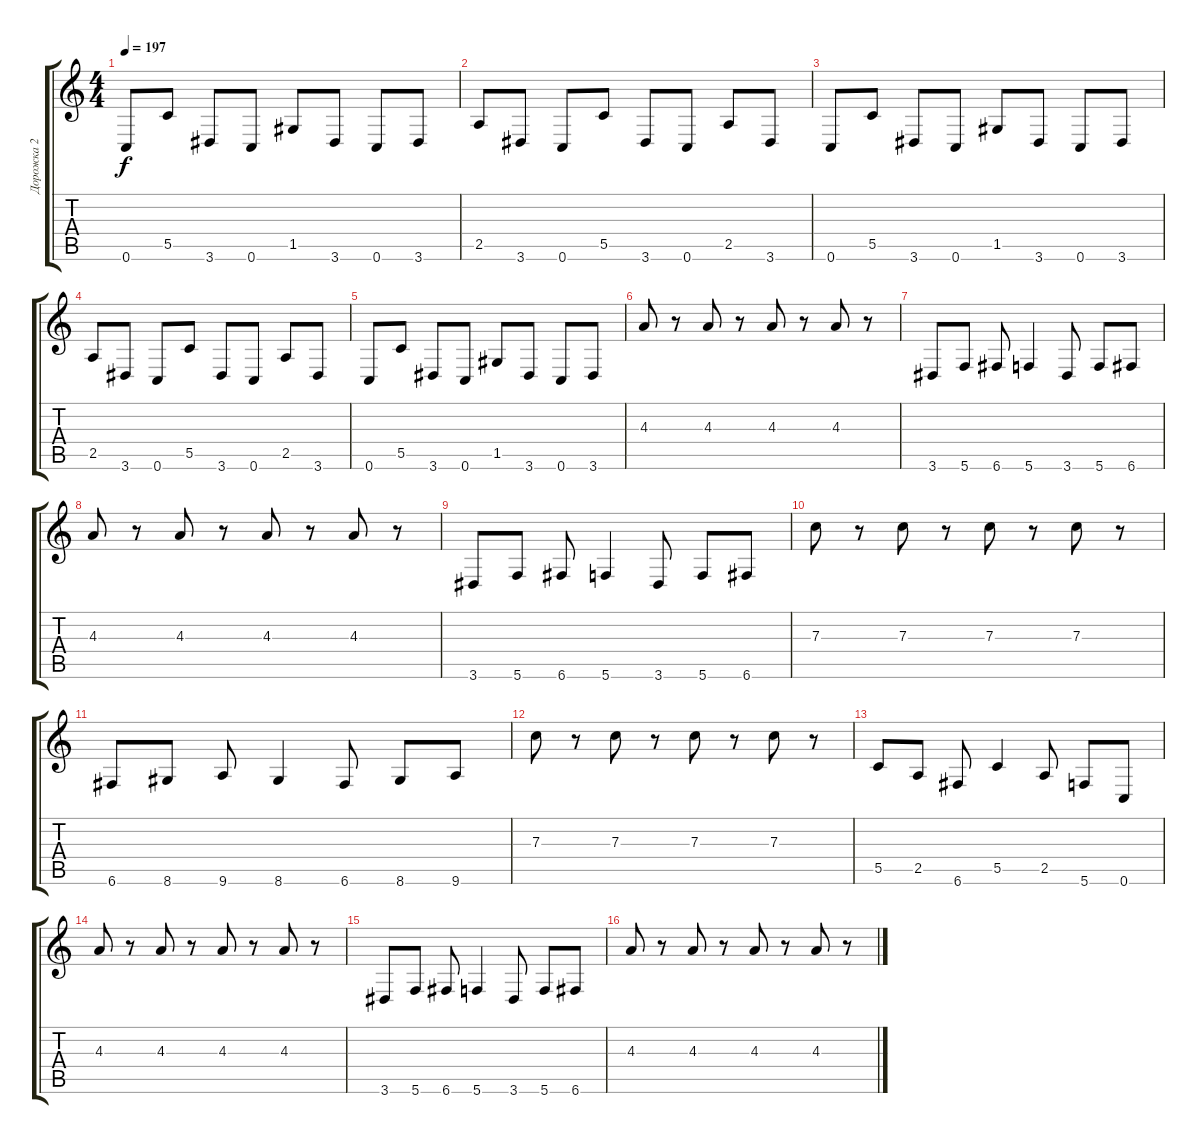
\track ("Дорожка 2" "Дорожка 2") {instrument distortionguitar}
\staff {score tabs}
\tuning (D4 A3 F3 C3 G2 C2) {hide}
\ts (4 4)
\tempo 197
\clef g2
\ks c
0.6.8{dy f} 5.5.8 3.6.8 0.6.8 1.5.8 3.6.8 0.6.8 3.6.8 |
2.5.8 3.6.8 0.6.8 5.5.8 3.6.8 0.6.8 2.5.8 3.6.8 |
0.6.8 5.5.8 3.6.8 0.6.8 1.5.8 3.6.8 0.6.8 3.6.8 |
2.5.8 3.6.8 0.6.8 5.5.8 3.6.8 0.6.8 2.5.8 3.6.8 |
0.6.8 5.5.8 3.6.8 0.6.8 1.5.8 3.6.8 0.6.8 3.6.8 |
4.3.8 r.8 4.3.8 r.8 4.3.8 r.8 4.3.8 r.8 |
3.6.8 5.6.8 6.6.8 5.6.4 3.6.8 5.6.8 6.6.8 |
4.3.8 r.8 4.3.8 r.8 4.3.8 r.8 4.3.8 r.8 |
3.6.8 5.6.8 6.6.8 5.6.4 3.6.8 5.6.8 6.6.8 |
7.3.8 r.8 7.3.8 r.8 7.3.8 r.8 7.3.8 r.8 |
6.6.8 8.6.8 9.6.8 8.6.4 6.6.8 8.6.8 9.6.8 |
7.3.8 r.8 7.3.8 r.8 7.3.8 r.8 7.3.8 r.8 |
5.5.8 2.5.8 6.6.8 5.5.4 2.5.8 5.6.8 0.6.8 |
4.3.8 r.8 4.3.8 r.8 4.3.8 r.8 4.3.8 r.8 |
3.6.8 5.6.8 6.6.8 5.6.4 3.6.8 5.6.8 6.6.8 |
4.3.8 r.8 4.3.8 r.8 4.3.8 r.8 4.3.8 r.8
